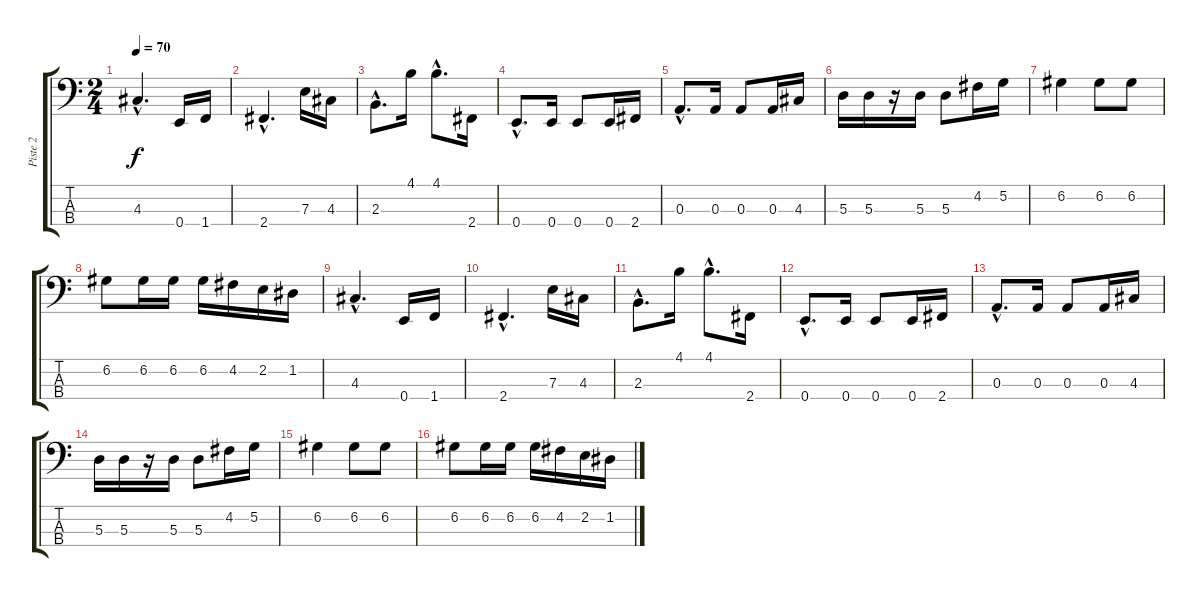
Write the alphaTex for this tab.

\track ("Piste 2" "Piste 2") {instrument electricbassfinger}
\staff {score tabs}
\tuning (G2 D2 A1 E1) {hide}
\ts (2 4)
\tempo 70
\clef f4
\ks c
4.3{hac}.4{d dy f instrument electricbassfinger} 0.4.16 1.4.16 |
2.4{hac}.4{d} 7.3.16 4.3.16 |
2.3{hac}.8{d} 4.1.16 4.1{hac}.8{d} 2.4.16 |
0.4{hac}.8{d} 0.4.16 0.4.8 0.4.16 2.4.16 |
0.3{hac}.8{d} 0.3.16 0.3.8 0.3.16 4.3.16 |
5.3.16 5.3.16 r.16 5.3.16 5.3.8 4.2.16 5.2.16 |
6.2.4 6.2.8 6.2.8 |
6.2.8 6.2.16 6.2.16 6.2.16 4.2.16 2.2.16 1.2.16 |
4.3{hac}.4{d} 0.4.16 1.4.16 |
2.4{hac}.4{d} 7.3.16 4.3.16 |
2.3{hac}.8{d} 4.1.16 4.1{hac}.8{d} 2.4.16 |
0.4{hac}.8{d} 0.4.16 0.4.8 0.4.16 2.4.16 |
0.3{hac}.8{d} 0.3.16 0.3.8 0.3.16 4.3.16 |
5.3.16 5.3.16 r.16 5.3.16 5.3.8 4.2.16 5.2.16 |
6.2.4 6.2.8 6.2.8 |
6.2.8 6.2.16 6.2.16 6.2.16 4.2.16 2.2.16 1.2.16
